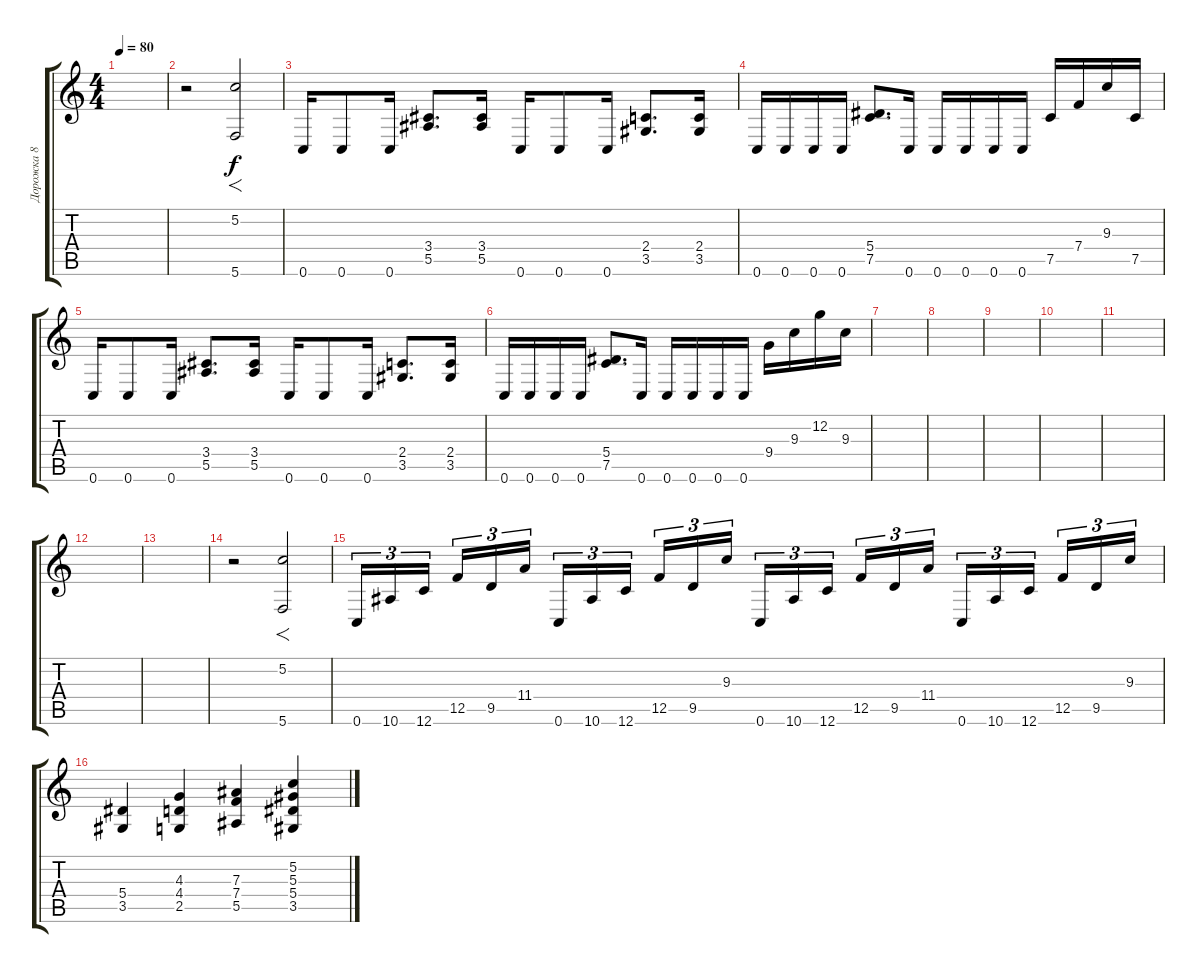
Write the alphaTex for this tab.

\track ("Дорожка 8" "Дорожка 8") {instrument distortionguitar}
\staff {score tabs}
\tuning (C4 G3 Eb3 Bb2 F2 C2) {hide}
\ts (4 4)
\tempo 80
\clef g2
\ks c
|
r.2 (5.2 5.6).2{f} |
0.6.16 0.6.8 0.6.16 (3.4 5.5).8{d} (3.4 5.5).16 0.6.16 0.6.8 0.6.16 (2.4 3.5).8{d} (2.4 3.5).16 |
0.6.16 0.6.16 0.6.16 0.6.16 (5.4 7.5).8{d} 0.6.16 0.6.16 0.6.16 0.6.16 0.6.16 7.5.16 7.4.16 9.3.16 7.5.16 |
0.6.16 0.6.8 0.6.16 (3.4 5.5).8{d} (3.4 5.5).16 0.6.16 0.6.8 0.6.16 (2.4 3.5).8{d} (2.4 3.5).16 |
0.6.16 0.6.16 0.6.16 0.6.16 (5.4 7.5).8{d} 0.6.16 0.6.16 0.6.16 0.6.16 0.6.16 9.4.16 9.3.16 12.2.16 9.3.16 |
|
|
|
|
|
|
|
r.2 (5.2 5.6).2{f} |
0.6.16{tu (3 2)} 10.6.16{tu (3 2)} 12.6.16{tu (3 2)} 12.5.16{tu (3 2)} 9.5.16{tu (3 2)} 11.4.16{tu (3 2)} 0.6.16{tu (3 2)} 10.6.16{tu (3 2)} 12.6.16{tu (3 2)} 12.5.16{tu (3 2)} 9.5.16{tu (3 2)} 9.3.16{tu (3 2)} 0.6.16{tu (3 2)} 10.6.16{tu (3 2)} 12.6.16{tu (3 2)} 12.5.16{tu (3 2)} 9.5.16{tu (3 2)} 11.4.16{tu (3 2)} 0.6.16{tu (3 2)} 10.6.16{tu (3 2)} 12.6.16{tu (3 2)} 12.5.16{tu (3 2)} 9.5.16{tu (3 2)} 9.3.16{tu (3 2)} |
(5.4 3.5).4 (4.3 4.4 2.5).4 (7.3 7.4 5.5).4 (5.2 5.3 5.4 3.5).4
